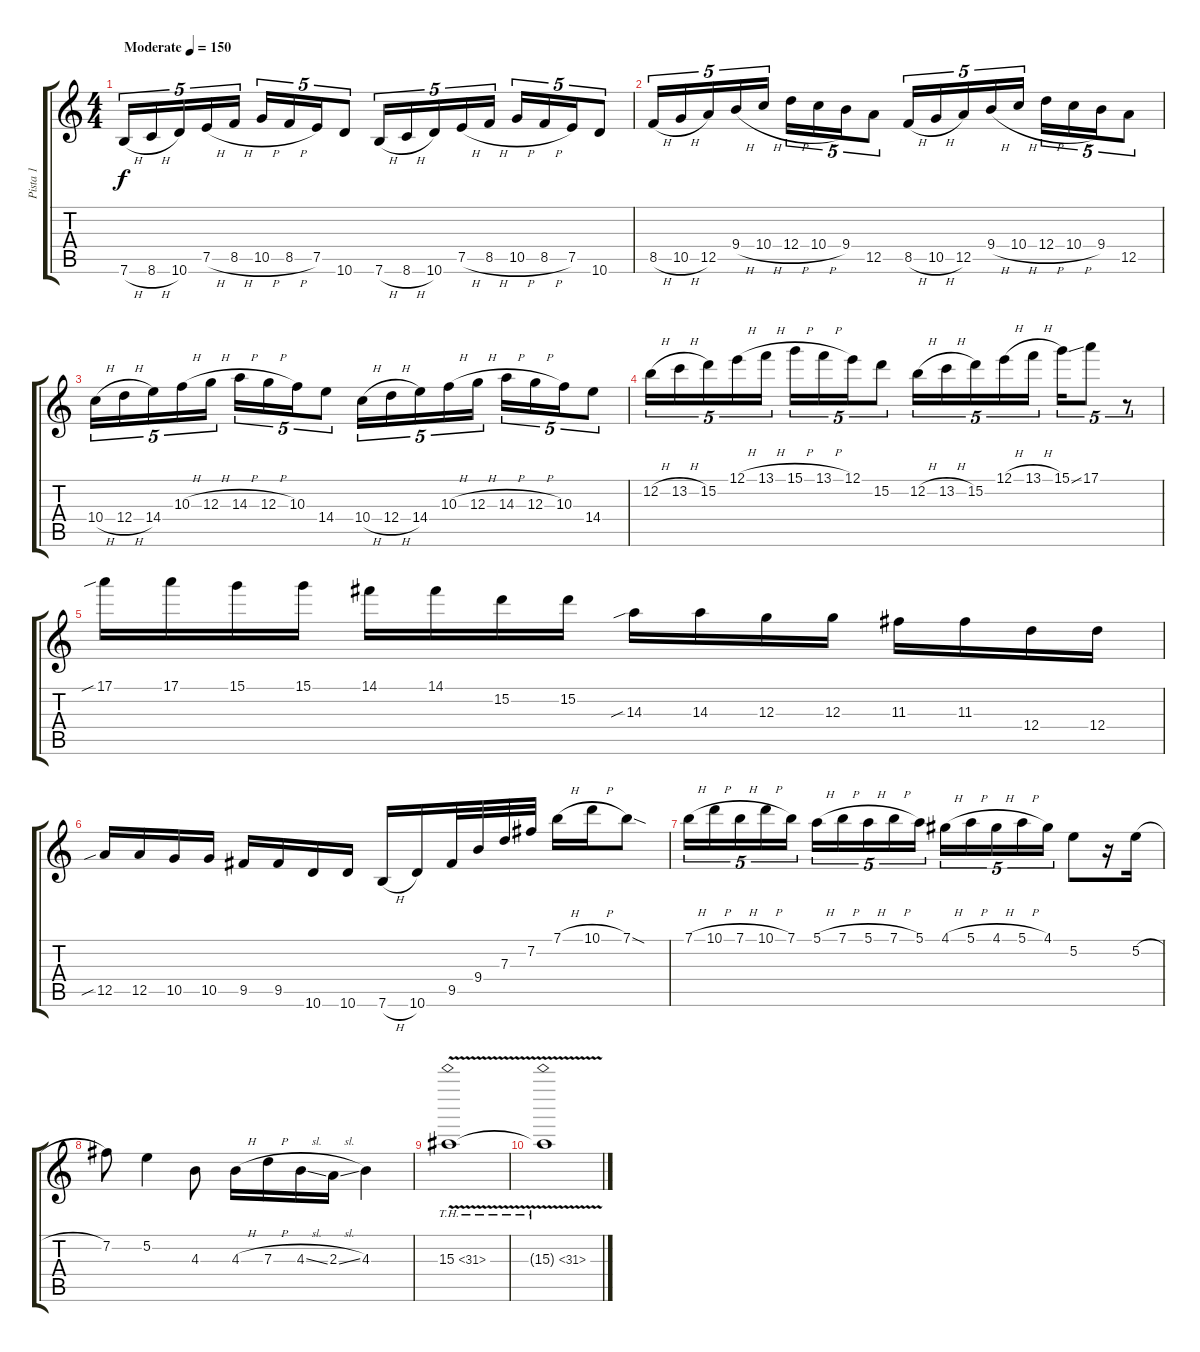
\track ("Pista 1" "Pista 1") {instrument distortionguitar}
\staff {score tabs}
\tuning (E4 B3 G3 D3 A2 E2) {hide}
\ts (4 4)
\tempo (150 "Moderate")
\clef g2
\ks c
7.6{h}.16{tu (5 4) dy f instrument distortionguitar} 8.6{h}.16{tu (5 4)} 10.6.16{tu (5 4)} 7.5{h}.16{tu (5 4)} 8.5{h}.16{tu (5 4)} 10.5{h}.16{tu (5 4)} 8.5{h}.16{tu (5 4)} 7.5.16{tu (5 4)} 10.6.8{tu (5 4)} 7.6{h}.16{tu (5 4)} 8.6{h}.16{tu (5 4)} 10.6.16{tu (5 4)} 7.5{h}.16{tu (5 4)} 8.5{h}.16{tu (5 4)} 10.5{h}.16{tu (5 4)} 8.5{h}.16{tu (5 4)} 7.5.16{tu (5 4)} 10.6.8{tu (5 4)} |
8.5{h}.16{tu (5 4)} 10.5{h}.16{tu (5 4)} 12.5.16{tu (5 4)} 9.4{h}.16{tu (5 4)} 10.4{h}.16{tu (5 4)} 12.4{h}.16{tu (5 4)} 10.4{h}.16{tu (5 4)} 9.4.16{tu (5 4)} 12.5.8{tu (5 4)} 8.5{h}.16{tu (5 4)} 10.5{h}.16{tu (5 4)} 12.5.16{tu (5 4)} 9.4{h}.16{tu (5 4)} 10.4{h}.16{tu (5 4)} 12.4{h}.16{tu (5 4)} 10.4{h}.16{tu (5 4)} 9.4.16{tu (5 4)} 12.5.8{tu (5 4)} |
10.4{h}.16{tu (5 4)} 12.4{h}.16{tu (5 4)} 14.4.16{tu (5 4)} 10.3{h}.16{tu (5 4)} 12.3{h}.16{tu (5 4)} 14.3{h}.16{tu (5 4)} 12.3{h}.16{tu (5 4)} 10.3.16{tu (5 4)} 14.4.8{tu (5 4)} 10.4{h}.16{tu (5 4)} 12.4{h}.16{tu (5 4)} 14.4.16{tu (5 4)} 10.3{h}.16{tu (5 4)} 12.3{h}.16{tu (5 4)} 14.3{h}.16{tu (5 4)} 12.3{h}.16{tu (5 4)} 10.3.16{tu (5 4)} 14.4.8{tu (5 4)} |
12.2{h}.16{tu (5 4)} 13.2{h}.16{tu (5 4)} 15.2.16{tu (5 4)} 12.1{h}.16{tu (5 4)} 13.1{h}.16{tu (5 4)} 15.1{h}.16{tu (5 4)} 13.1{h}.16{tu (5 4)} 12.1.16{tu (5 4)} 15.2.8{tu (5 4)} 12.2{h}.16{tu (5 4)} 13.2{h}.16{tu (5 4)} 15.2.16{tu (5 4)} 12.1{h}.16{tu (5 4)} 13.1{h}.16{tu (5 4)} 15.1{ss}.16{tu (5 4)} 17.1.8{tu (5 4)} r.8{tu (5 4)} |
17.1{sib}.16 17.1.16 15.1.16 15.1.16 14.1.16 14.1.16 15.2.16 15.2.16 14.3{sib}.16 14.3.16 12.3.16 12.3.16 11.3.16 11.3.16 12.4.16 12.4.16 |
12.5{sib}.16 12.5.16 10.5.16 10.5.16 9.5.16 9.5.16 10.6.16 10.6.16 7.6{h}.16 10.6.16 9.5.32 9.4.32 7.3.32 7.2.32 7.1{h}.16 10.1{h}.16 7.1{sod}.8 |
7.1{h}.16{tu (5 4)} 10.1{h}.16{tu (5 4)} 7.1{h}.16{tu (5 4)} 10.1{h}.16{tu (5 4)} 7.1.16{tu (5 4)} 5.1{h}.16{tu (5 4)} 7.1{h}.16{tu (5 4)} 5.1{h}.16{tu (5 4)} 7.1{h}.16{tu (5 4)} 5.1.16{tu (5 4)} 4.1{h}.16{tu (5 4)} 5.1{h}.16{tu (5 4)} 4.1{h}.16{tu (5 4)} 5.1{h}.16{tu (5 4)} 4.1.16{tu (5 4)} 5.2.8 r.16 5.2{h}.16 |
7.2.8 5.2.4 4.3.8 4.3{h}.16 7.3{h}.16 4.3{sl}.16 2.3{sl}.16 4.3.4 |
15.3{th 16 v}.1 |
15.3{th 16 v t}.1
